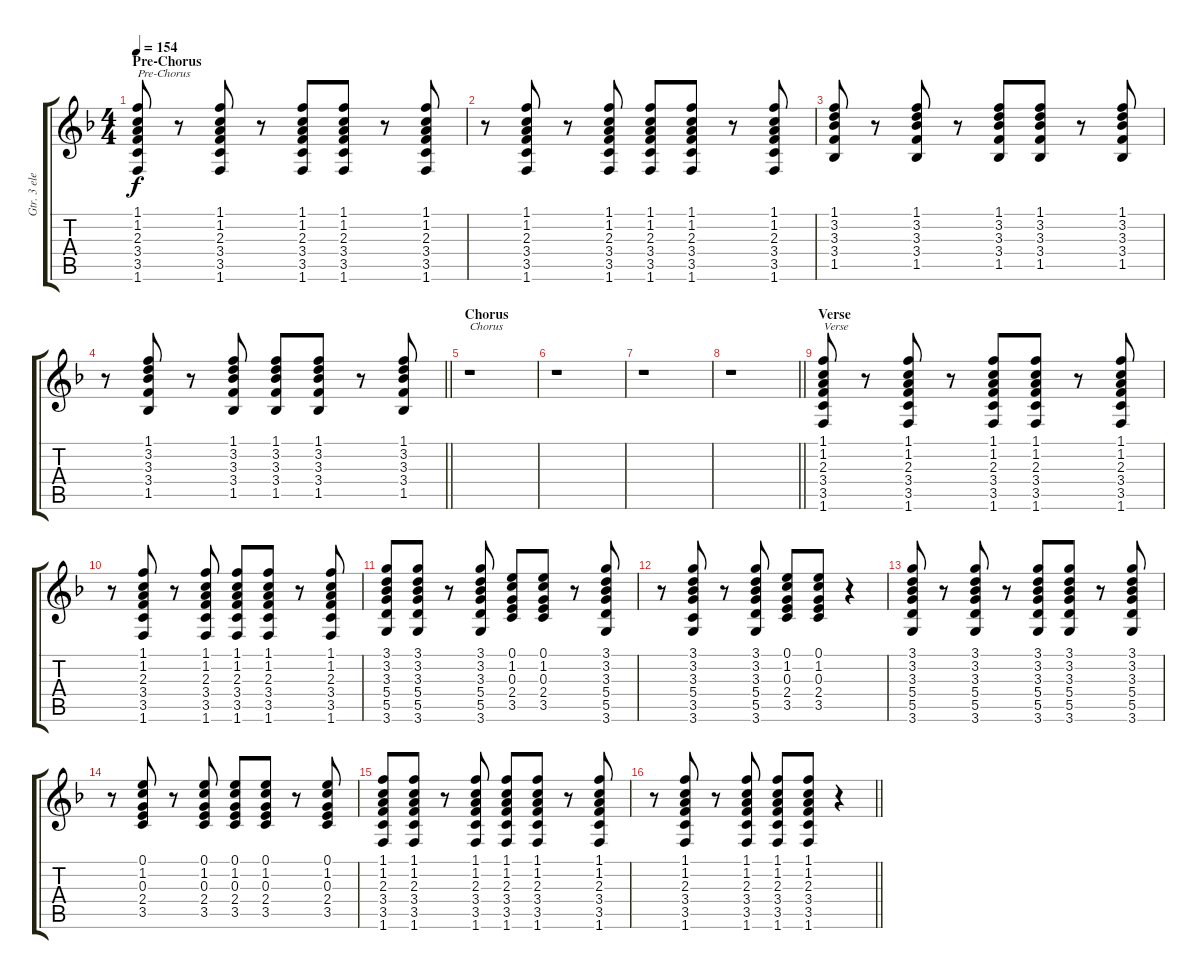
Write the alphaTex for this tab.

\track ("Gtr. 3 elec. clean" "Gtr. 3 ele") {instrument electricguitarclean}
\staff {score tabs}
\tuning (E4 B3 G3 D3 A2 E2) {hide}
\ts (4 4)
\section ("" "Pre-Chorus")
\tempo 154
\clef g2
\ks f
(1.1 1.2 2.3 3.4 3.5 1.6).8{txt "Pre-Chorus" dy f} r.8 (1.1 1.2 2.3 3.4 3.5 1.6).8 r.8 (1.1 1.2 2.3 3.4 3.5 1.6).8 (1.1 1.2 2.3 3.4 3.5 1.6).8 r.8 (1.1 1.2 2.3 3.4 3.5 1.6).8 |
r.8 (1.1 1.2 2.3 3.4 3.5 1.6).8 r.8 (1.1 1.2 2.3 3.4 3.5 1.6).8 (1.1 1.2 2.3 3.4 3.5 1.6).8 (1.1 1.2 2.3 3.4 3.5 1.6).8 r.8 (1.1 1.2 2.3 3.4 3.5 1.6).8 |
(1.1 3.2 3.3 3.4 1.5).8 r.8 (1.1 3.2 3.3 3.4 1.5).8 r.8 (1.1 3.2 3.3 3.4 1.5).8 (1.1 3.2 3.3 3.4 1.5).8 r.8 (1.1 3.2 3.3 3.4 1.5).8 |
\barLineRight lightlight
r.8 (1.1 3.2 3.3 3.4 1.5).8 r.8 (1.1 3.2 3.3 3.4 1.5).8 (1.1 3.2 3.3 3.4 1.5).8 (1.1 3.2 3.3 3.4 1.5).8 r.8 (1.1 3.2 3.3 3.4 1.5).8 |
\section ("" "Chorus")
r.1{txt "Chorus"} |
r.1 |
r.1 |
\barLineRight lightlight
r.1 |
\section ("" "Verse")
(1.1 1.2 2.3 3.4 3.5 1.6).8{txt "Verse"} r.8 (1.1 1.2 2.3 3.4 3.5 1.6).8 r.8 (1.1 1.2 2.3 3.4 3.5 1.6).8 (1.1 1.2 2.3 3.4 3.5 1.6).8 r.8 (1.1 1.2 2.3 3.4 3.5 1.6).8 |
r.8 (1.1 1.2 2.3 3.4 3.5 1.6).8 r.8 (1.1 1.2 2.3 3.4 3.5 1.6).8 (1.1 1.2 2.3 3.4 3.5 1.6).8 (1.1 1.2 2.3 3.4 3.5 1.6).8 r.8 (1.1 1.2 2.3 3.4 3.5 1.6).8 |
(3.1 3.2 3.3 5.4 5.5 3.6).8 (3.1 3.2 3.3 5.4 5.5 3.6).8 r.8 (3.1 3.2 3.3 5.4 5.5 3.6).8 (0.1 1.2 0.3 2.4 3.5).8 (0.1 1.2 0.3 2.4 3.5).8 r.8 (3.1 3.2 3.3 5.4 5.5 3.6).8 |
r.8 (3.1 3.2 3.3 5.4 3.5 3.6).8 r.8 (3.1 3.2 3.3 5.4 5.5 3.6).8 (0.1 1.2 0.3 2.4 3.5).8 (0.1 1.2 0.3 2.4 3.5).8 r.4 |
(3.1 3.2 3.3 5.4 5.5 3.6).8 r.8 (3.1 3.2 3.3 5.4 5.5 3.6).8 r.8 (3.1 3.2 3.3 5.4 5.5 3.6).8 (3.1 3.2 3.3 5.4 5.5 3.6).8 r.8 (3.1 3.2 3.3 5.4 5.5 3.6).8 |
r.8 (0.1 1.2 0.3 2.4 3.5).8 r.8 (0.1 1.2 0.3 2.4 3.5).8 (0.1 1.2 0.3 2.4 3.5).8 (0.1 1.2 0.3 2.4 3.5).8 r.8 (0.1 1.2 0.3 2.4 3.5).8 |
(1.1 1.2 2.3 3.4 3.5 1.6).8 (1.1 1.2 2.3 3.4 3.5 1.6).8 r.8 (1.1 1.2 2.3 3.4 3.5 1.6).8 (1.1 1.2 2.3 3.4 3.5 1.6).8 (1.1 1.2 2.3 3.4 3.5 1.6).8 r.8 (1.1 1.2 2.3 3.4 3.5 1.6).8 |
\barLineRight lightlight
r.8 (1.1 1.2 2.3 3.4 3.5 1.6).8 r.8 (1.1 1.2 2.3 3.4 3.5 1.6).8 (1.1 1.2 2.3 3.4 3.5 1.6).8 (1.1 1.2 2.3 3.4 3.5 1.6).8 r.4
